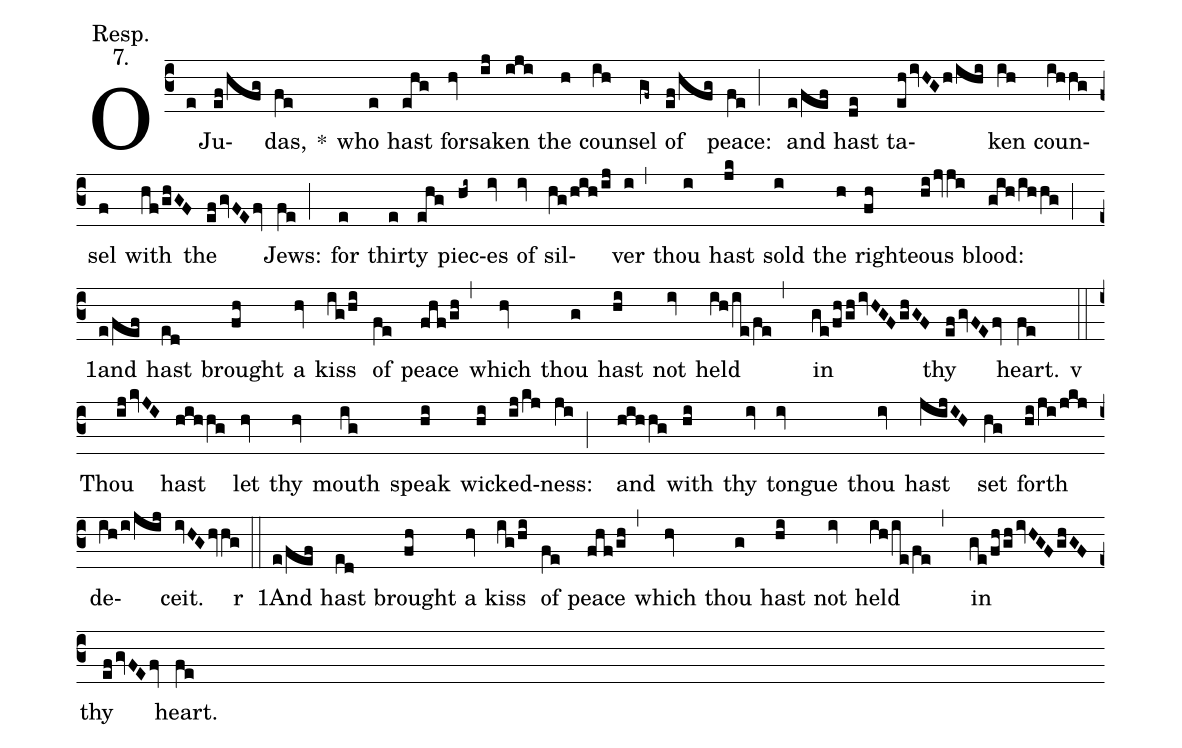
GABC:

annotation: Resp.;
annotation: 7.;
%%
(c3) O(e) Ju(ef/hfg)das,(fe) <sp>*</sp>() who(e) hast(ehg) for(hv)sa(ij)ken(iji) the(h) coun(ih)sel(gf~) of(ef/hfg) peace:(fe;) and(e/fef) hast(de) ta(ehivHG/h/ihi)ken(ih) coun(ihhg)sel(f) with(hf/ghGF) the(efgvFEfv) Jews:(fe;) for(e) thir(e)ty(ehg) piec(hi~)es(iv) of(iv) sil(hg/hih/ij)ver(i,) thou(i) hast(jk) sold(i) the(h) right(fh)eous(hijvji) blood:(gih/ihhg;) <sp>1</sp>and(e/fef) hast(ed) brought(fh) a(hv) kiss(ig/hi) of(fe) peace(fhf/gh,) which(hv) thou(g) hast(hi) not(iv) held(ih/ie/fe,) in(ge/fh/ghivHGFghGF) thy(efgvFEfv) heart.(fe)

<sp>v</sp>(::) Thou(ijkvJI) hast(hihhg) let(hv) thy(hv) mouth(ig) speak(hi) wick(hi)ed(ij/kj)ness:(ji;) and(hihhg) with(hi) thy(iv) tongue(iv) thou(iv) hast(jijIH) set(hg) forth(hi/ji/jkj) de(ih/i/jij)ceit.(ivHGhvhg)

<sp>r</sp>(::) <sp>1</sp>And(e/fef) hast(ed) brought(fh) a(hv) kiss(ig/hi) of(fe) peace(fhf/gh,) which(hv) thou(g) hast(hi) not(iv) held(ih/ie/fe,) in(ge/fh/ghivHGFghGF) thy(efgvFEfv) heart.(fe)
